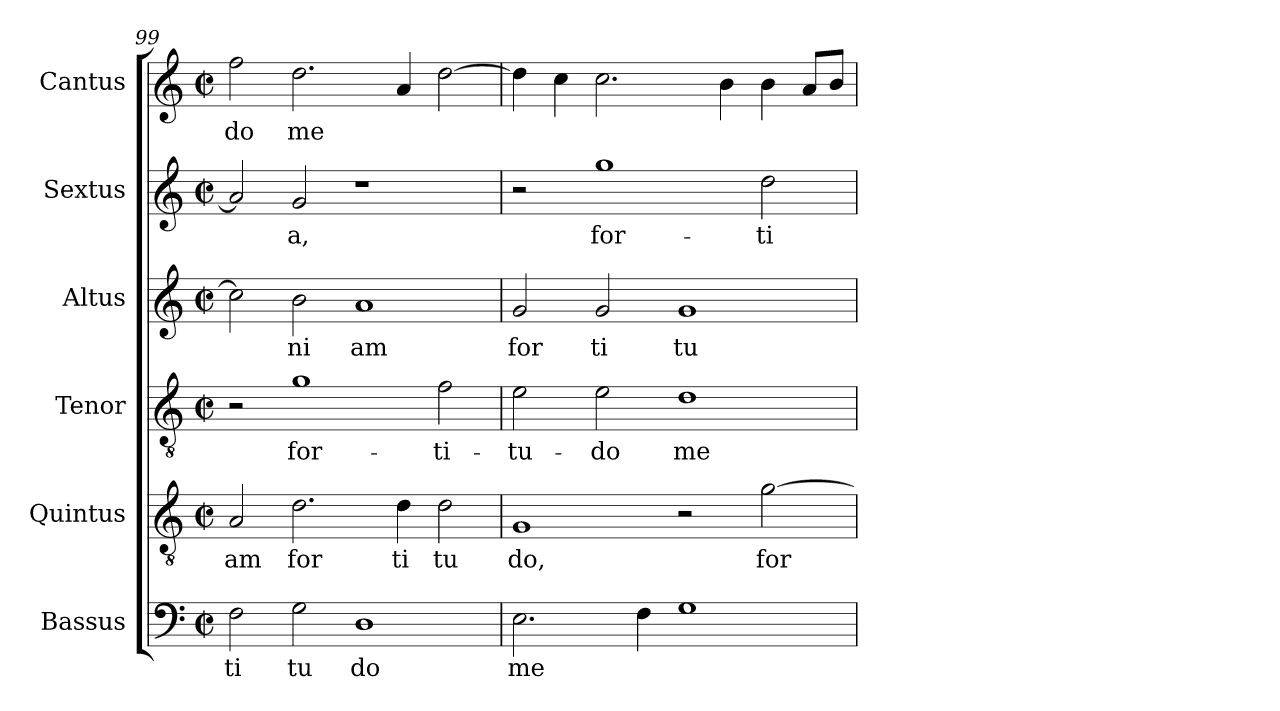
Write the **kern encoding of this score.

**kern	**text	**kern	**text	**kern	**text	**kern	**text	**kern	**text	**kern	**text
*part6	*part6	*part5	*part5	*part4	*part4	*part3	*part3	*part2	*part2	*part1	*part1
*staff6	*staff6	*staff5	*staff5	*staff4	*staff4	*staff3	*staff3	*staff2	*staff2	*staff1	*staff1
*I"Bassus	*	*I"Quintus	*	*I"Tenor	*	*I"Altus	*	*I"Sextus	*	*I"Cantus	*
*clefF4	*	*clefGv2	*	*clefGv2	*	*clefG2	*	*clefG2	*	*clefG2	*
*k[]	*	*k[]	*	*k[]	*	*k[]	*	*k[]	*	*k[]	*
*C:	*	*C:	*	*C:	*	*C:	*	*C:	*	*C:	*
*M2/2	*	*M2/2	*	*M2/2	*	*M2/2	*	*M2/2	*	*M2/2	*
*met(c|)	*	*met(c|)	*	*met(c|)	*	*met(c|)	*	*met(c|)	*	*met(c|)	*
=99	=99	=99	=99	=99	=99	=99	=99	=99	=99	=99	=99
!	!LO:LY:b:cj	!	!LO:LY:b:cj	!	!	!	!LO:LY:b:cj	!	!LO:LY:b:cj	!	!LO:LY:b:cj
2F\	ti	2A/	am	2r	.	2cc\]	.	2a/]	--	2ff\	do
!	!LO:LY:b:cj	!	!LO:LY:b:cj	!	!LO:LY:b:cj	!	!LO:LY:b:cj	!	!LO:LY:b:cj	!	!LO:LY:b:cj
2G\	tu	2.d\	for	1g	for-	2b\	ni	2g/	-a,	2.dd\	me
!	!LO:LY:b:cj	!	!	!	!	!	!LO:LY:b:cj	!	!	!	!
1D	do	.	.	.	.	1a	am	1r	.	.	.
!	!	!	!LO:LY:b:cj	!	!	!	!	!	!	!	!LO:LY:b:cj
.	.	4d\	ti	.	.	.	.	.	.	4a/	.
!	!	!	!LO:LY:b:cj	!	!LO:LY:b:cj	!	!	!	!	!	!LO:LY:b:cj
.	.	2d\	tu	2f\	-ti-	.	.	.	.	[>2dd\	.
=100	=100	=100	=100	=100	=100	=100	=100	=100	=100	=100	=100
!	!LO:LY:b:cj	!	!LO:LY:b:cj	!	!LO:LY:b:cj	!	!LO:LY:b:cj	!	!	!	!LO:LY:b:cj
2.E\	me	1G	do,	2e\	-tu-	2g/	for	2r	.	4dd\]	.
!	!	!	!	!	!	!	!	!	!	!	!LO:LY:b:cj
.	.	.	.	.	.	.	.	.	.	4cc\	.
!	!	!	!	!	!LO:LY:b:cj	!	!LO:LY:b:cj	!	!LO:LY:b:cj	!	!LO:LY:b:cj
.	.	.	.	2e\	-do	2g/	ti	1gg	for-	2.cc\	.
!	!LO:LY:b:cj	!	!	!	!	!	!	!	!	!	!
4F\	.	.	.	.	.	.	.	.	.	.	.
!	!LO:LY:b:cj	!	!	!	!LO:LY:b:cj	!	!LO:LY:b:cj	!	!	!	!
1G	.	2r	.	1d	me-	1g	tu	.	.	.	.
!	!	!	!	!	!	!	!	!	!	!	!LO:LY:b:cj
.	.	.	.	.	.	.	.	.	.	4b\	.
!	!	!	!LO:LY:b:cj	!	!	!	!	!	!LO:LY:b:cj	!	!LO:LY:b:cj
.	.	[>2g\	for	.	.	.	.	2dd\	-ti-	4b\	.
!	!	!	!	!	!	!	!	!	!	!	!LO:LY:b:cj
.	.	.	.	.	.	.	.	.	.	8a/L	.
!	!	!	!	!	!	!	!	!	!	!	!LO:LY:b:cj
.	.	.	.	.	.	.	.	.	.	8b/J	.
=	=	=	=	=	=	=	=	=	=	=	=
*-	*-	*-	*-	*-	*-	*-	*-	*-	*-	*-	*-
